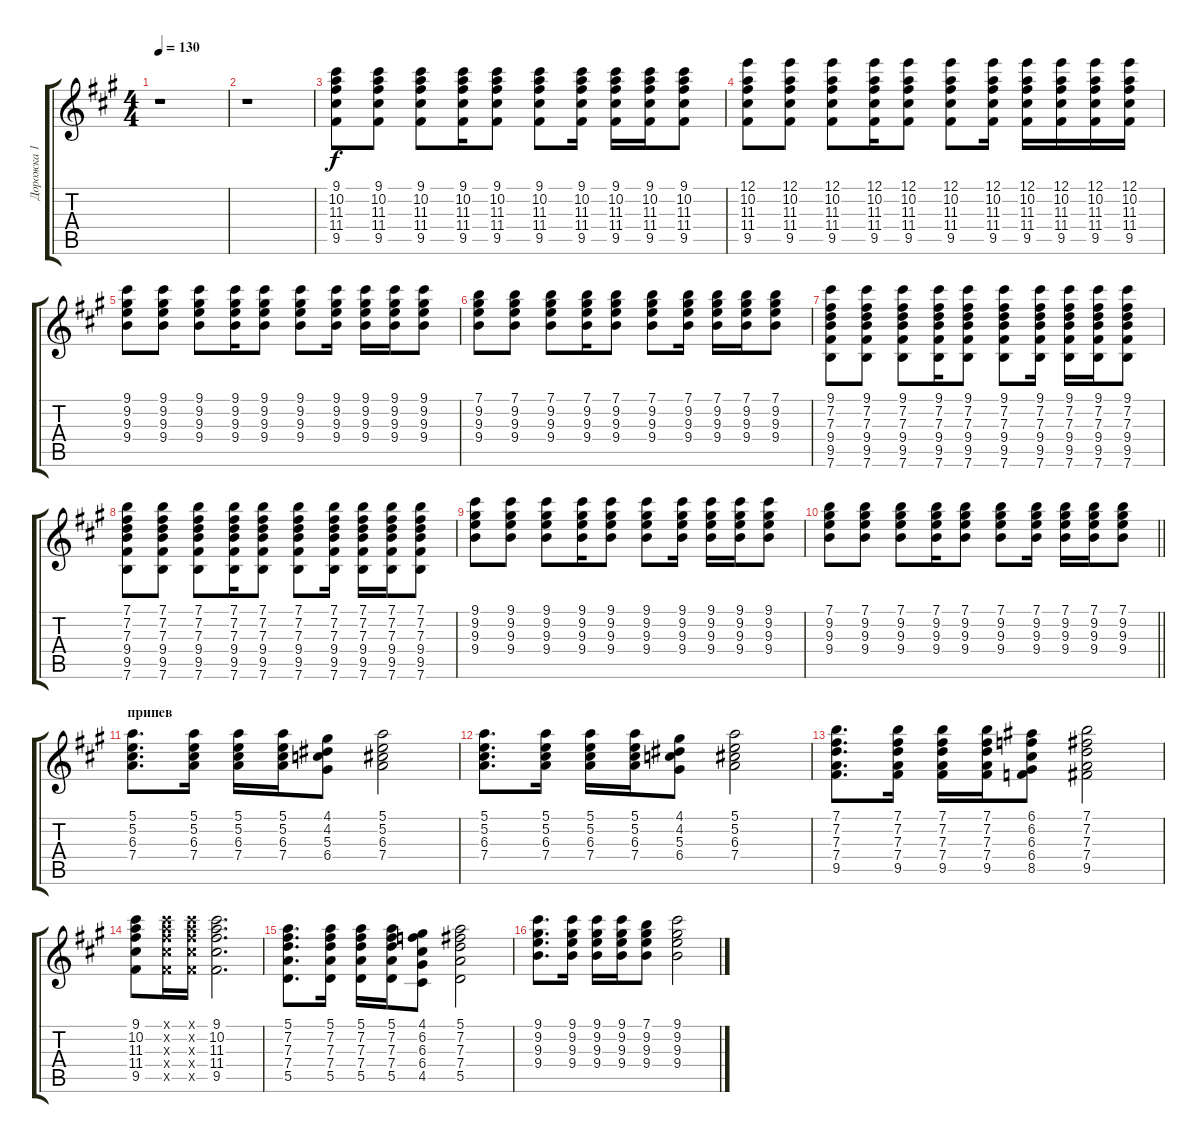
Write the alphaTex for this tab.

\track ("Дорожка 1" "Дорожка 1") {instrument electricguitarmuted}
\staff {score tabs}
\tuning (E4 B3 G3 D3 A2 E2) {hide}
\ts (4 4)
\tempo 130
\clef g2
\ks f#minor
r.1{dy f} |
r.1 |
(9.1 10.2 11.3 11.4 9.5).8 (9.1 10.2 11.3 11.4 9.5).8 (9.1 10.2 11.3 11.4 9.5).8 (9.1 10.2 11.3 11.4 9.5).16 (9.1 10.2 11.3 11.4 9.5).8 (9.1 10.2 11.3 11.4 9.5).8 (9.1 10.2 11.3 11.4 9.5).16 (9.1 10.2 11.3 11.4 9.5).16 (9.1 10.2 11.3 11.4 9.5).16 (9.1 10.2 11.3 11.4 9.5).8 |
(12.1 10.2 11.3 11.4 9.5).8 (12.1 10.2 11.3 11.4 9.5).8 (12.1 10.2 11.3 11.4 9.5).8 (12.1 10.2 11.3 11.4 9.5).16 (12.1 10.2 11.3 11.4 9.5).8 (12.1 10.2 11.3 11.4 9.5).8 (12.1 10.2 11.3 11.4 9.5).16 (12.1 10.2 11.3 11.4 9.5).16 (12.1 10.2 11.3 11.4 9.5).16 (12.1 10.2 11.3 11.4 9.5).16 (12.1 10.2 11.3 11.4 9.5).16 |
(9.1 9.2 9.3 9.4).8 (9.1 9.2 9.3 9.4).8 (9.1 9.2 9.3 9.4).8 (9.1 9.2 9.3 9.4).16 (9.1 9.2 9.3 9.4).8 (9.1 9.2 9.3 9.4).8 (9.1 9.2 9.3 9.4).16 (9.1 9.2 9.3 9.4).16 (9.1 9.2 9.3 9.4).16 (9.1 9.2 9.3 9.4).8 |
(7.1 9.2 9.3 9.4).8 (7.1 9.2 9.3 9.4).8 (7.1 9.2 9.3 9.4).8 (7.1 9.2 9.3 9.4).16 (7.1 9.2 9.3 9.4).8 (7.1 9.2 9.3 9.4).8 (7.1 9.2 9.3 9.4).16 (7.1 9.2 9.3 9.4).16 (7.1 9.2 9.3 9.4).16 (7.1 9.2 9.3 9.4).8 |
(9.1 7.2 7.3 9.4 9.5 7.6).8 (9.1 7.2 7.3 9.4 9.5 7.6).8 (9.1 7.2 7.3 9.4 9.5 7.6).8 (9.1 7.2 7.3 9.4 9.5 7.6).16 (9.1 7.2 7.3 9.4 9.5 7.6).8 (9.1 7.2 7.3 9.4 9.5 7.6).8 (9.1 7.2 7.3 9.4 9.5 7.6).16 (9.1 7.2 7.3 9.4 9.5 7.6).16 (9.1 7.2 7.3 9.4 9.5 7.6).16 (9.1 7.2 7.3 9.4 9.5 7.6).8 |
(7.1 7.2 7.3 9.4 9.5 7.6).8 (7.1 7.2 7.3 9.4 9.5 7.6).8 (7.1 7.2 7.3 9.4 9.5 7.6).8 (7.1 7.2 7.3 9.4 9.5 7.6).16 (7.1 7.2 7.3 9.4 9.5 7.6).8 (7.1 7.2 7.3 9.4 9.5 7.6).8 (7.1 7.2 7.3 9.4 9.5 7.6).16 (7.1 7.2 7.3 9.4 9.5 7.6).16 (7.1 7.2 7.3 9.4 9.5 7.6).16 (7.1 7.2 7.3 9.4 9.5 7.6).8 |
(9.1 9.2 9.3 9.4).8 (9.1 9.2 9.3 9.4).8 (9.1 9.2 9.3 9.4).8 (9.1 9.2 9.3 9.4).16 (9.1 9.2 9.3 9.4).8 (9.1 9.2 9.3 9.4).8 (9.1 9.2 9.3 9.4).16 (9.1 9.2 9.3 9.4).16 (9.1 9.2 9.3 9.4).16 (9.1 9.2 9.3 9.4).8 |
\barLineRight lightlight
(7.1 9.2 9.3 9.4).8 (7.1 9.2 9.3 9.4).8 (7.1 9.2 9.3 9.4).8 (7.1 9.2 9.3 9.4).16 (7.1 9.2 9.3 9.4).8 (7.1 9.2 9.3 9.4).8 (7.1 9.2 9.3 9.4).16 (7.1 9.2 9.3 9.4).16 (7.1 9.2 9.3 9.4).16 (7.1 9.2 9.3 9.4).8 |
\section ("" "припев")
(5.1 5.2 6.3 7.4).8{d volume 8 instrument overdrivenguitar} (5.1 5.2 6.3 7.4).16 (5.1 5.2 6.3 7.4).16 (5.1 5.2 6.3 7.4).16 (4.1 4.2 5.3 6.4).8 (5.1 5.2 6.3 7.4).2 |
(5.1 5.2 6.3 7.4).8{d} (5.1 5.2 6.3 7.4).16 (5.1 5.2 6.3 7.4).16 (5.1 5.2 6.3 7.4).16 (4.1 4.2 5.3 6.4).8 (5.1 5.2 6.3 7.4).2 |
(7.1 7.2 7.3 7.4 9.5).8{d} (7.1 7.2 7.3 7.4 9.5).16 (7.1 7.2 7.3 7.4 9.5).16 (7.1 7.2 7.3 7.4 9.5).16 (6.1 6.2 6.3 6.4 8.5).8 (7.1 7.2 7.3 7.4 9.5).2 |
(9.1 10.2 11.3 11.4 9.5).8 (9.1{x} 10.2{x} 11.3{x} 11.4{x} 9.5{x}).16 (9.1{x} 10.2{x} 11.3{x} 11.4{x} 9.5{x}).16 (9.1 10.2 11.3 11.4 9.5).2{d} |
(5.1 7.2 7.3 7.4 5.5).8{d} (5.1 7.2 7.3 7.4 5.5).16 (5.1 7.2 7.3 7.4 5.5).16 (5.1 7.2 7.3 7.4 5.5).16 (4.1 6.2 6.3 6.4 4.5).8 (5.1 7.2 7.3 7.4 5.5).2 |
(9.1 9.2 9.3 9.4).8{d} (9.1 9.2 9.3 9.4).16 (9.1 9.2 9.3 9.4).16 (9.1 9.2 9.3 9.4).16 (7.1 9.2 9.3 9.4).8 (9.1 9.2 9.3 9.4).2
